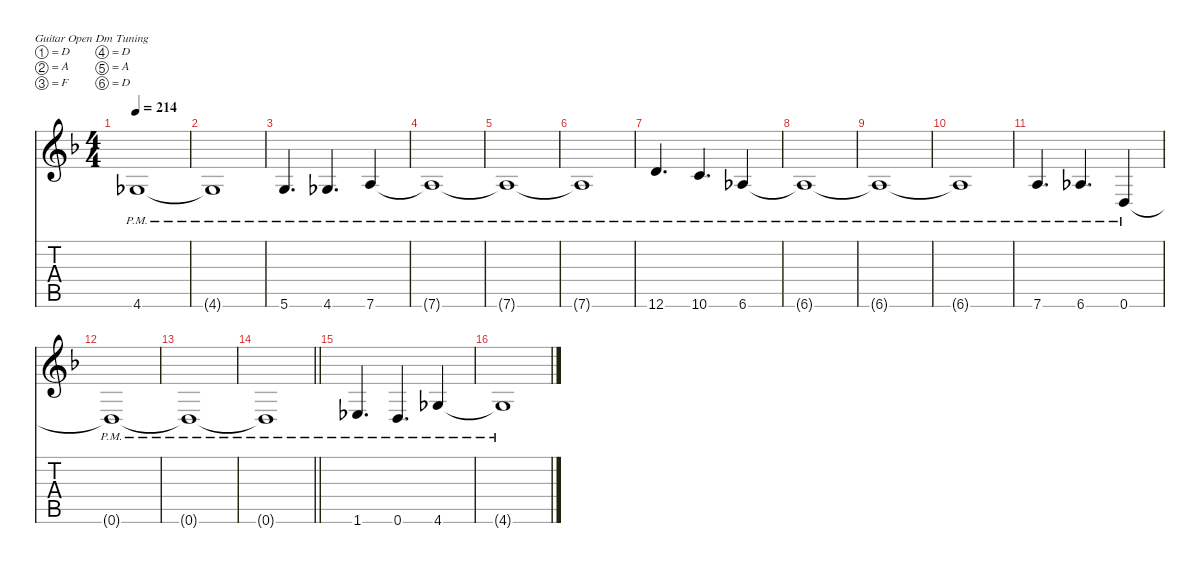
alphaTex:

\hideDynamics
\bracketExtendMode nobrackets
\singleTrackTrackNamePolicy hidden
\multiTrackTrackNamePolicy hidden
\firstSystemTrackNameMode fullname
\firstSystemTrackNameOrientation horizontal
\otherSystemsTrackNameOrientation horizontal
\track ("Guitar 1" "E-Gt") {defaultSystemsLayout 16 instrument distortionguitar}
\staff {score tabs}
\tuning (D4 A3 F3 D3 A2 D2)
\ts (4 4)
\tempo 214
\clef g2
\ks dminor
4.6{pm t acc b}.1{dy f beam Up} |
4.6{pm t acc b}.1{beam Up} |
5.6{pm acc forcenatural}.4{d beam Up} 4.6{pm acc b}.4{d beam Up} 7.6{pm acc forcenatural}.4{beam Up} |
7.6{pm t acc forcenatural}.1{beam Up} |
7.6{pm t acc forcenatural}.1{beam Up} |
7.6{pm t acc forcenatural}.1{beam Up} |
12.6{pm acc forcenatural}.4{d beam Up} 10.6{pm acc forcenatural}.4{d beam Up} 6.6{pm acc b}.4{beam Up} |
6.6{pm t acc b}.1{beam Up} |
6.6{pm t acc b}.1{beam Up} |
6.6{pm t acc b}.1{beam Up} |
7.6{pm acc forcenatural}.4{d beam Up} 6.6{pm acc b}.4{d beam Up} 0.6{pm acc forcenatural}.4{beam Up} |
0.6{pm t acc forcenatural}.1{beam Up} |
0.6{pm t acc forcenatural}.1{beam Up} |
\barLineRight lightlight
0.6{pm t acc forcenatural}.1{beam Up} |
1.6{pm acc b}.4{d beam Up} 0.6{pm acc forcenatural}.4{d beam Up} 4.6{pm acc b}.4{beam Up} |
4.6{pm t acc b}.1{beam Up}
